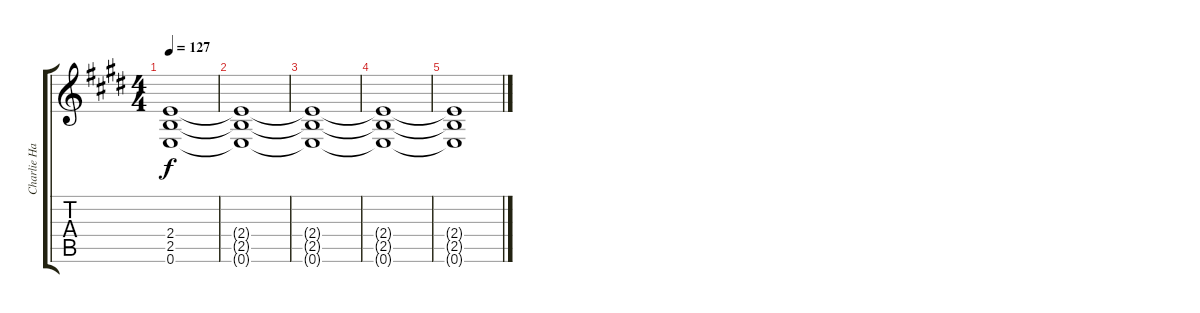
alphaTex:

\track ("Charlie Hargrett Guitar" "Charlie Ha") {instrument overdrivenguitar}
\staff {score tabs}
\tuning (E4 B3 G3 D3 A2 E2) {hide}
\ts (4 4)
\tempo 127
\clef g2
\ks e
(2.4{t} 2.5{t} 0.6{t}).1{dy f} |
(2.4{t} 2.5{t} 0.6{t}).1 |
(2.4{t} 2.5{t} 0.6{t}).1 |
(2.4{t} 2.5{t} 0.6{t}).1 |
(2.4{t} 2.5{t} 0.6{t}).1
